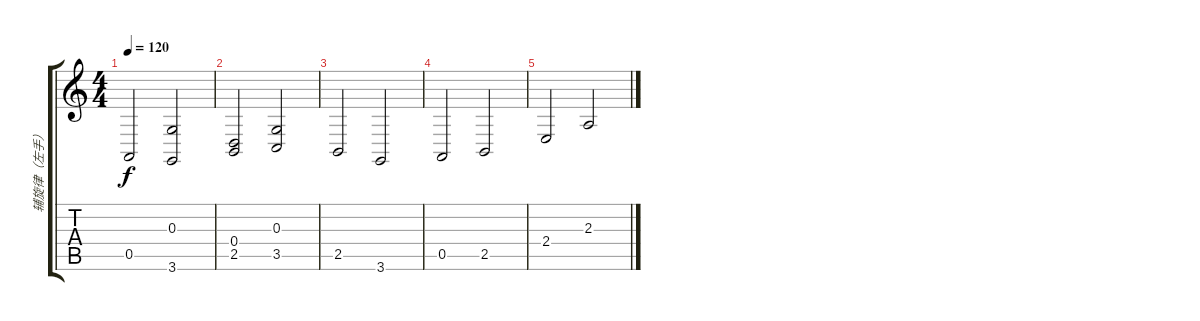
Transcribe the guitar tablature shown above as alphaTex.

\track ("辅旋律（左手）" "辅旋律（左手）") {instrument acousticgrandpiano}
\staff {score tabs}
\tuning (E4 B3 G3 D3 A2 E2) {hide}
\ts (4 4)
\tempo 120
\clef g2
\ks c
0.5.2{dy f} (0.3 3.6).2 |
(0.4 2.5).2 (0.3 3.5).2 |
2.5.2 3.6.2 |
0.5.2 2.5.2 |
2.4.2 2.3.2
